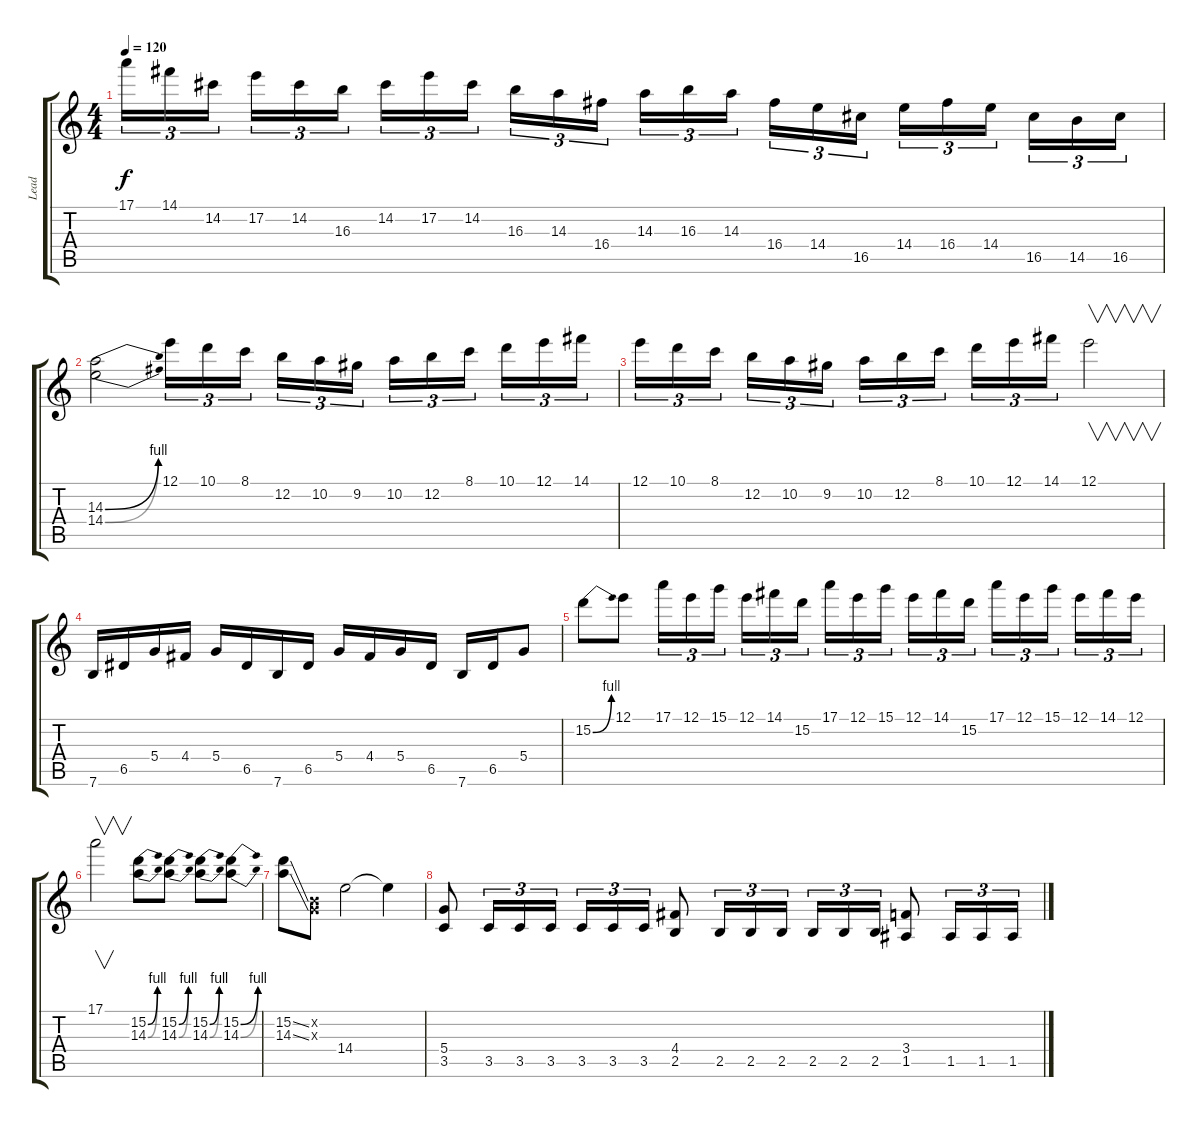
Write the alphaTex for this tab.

\track ("Lead" "Lead") {instrument distortionguitar}
\staff {score tabs}
\tuning (E4 B3 G3 D3 A2 E2) {hide}
\ts (4 4)
\tempo 120
\clef g2
\ks c
17.1.16{tu (3 2) dy f} 14.1.16{tu (3 2)} 14.2.16{tu (3 2)} 17.2.16{tu (3 2)} 14.2.16{tu (3 2)} 16.3.16{tu (3 2)} 14.2.16{tu (3 2)} 17.2.16{tu (3 2)} 14.2.16{tu (3 2)} 16.3.16{tu (3 2)} 14.3.16{tu (3 2)} 16.4.16{tu (3 2)} 14.3.16{tu (3 2)} 16.3.16{tu (3 2)} 14.3.16{tu (3 2)} 16.4.16{tu (3 2)} 14.4.16{tu (3 2)} 16.5.16{tu (3 2)} 14.4.16{tu (3 2)} 16.4.16{tu (3 2)} 14.4.16{tu (3 2)} 16.5.16{tu (3 2)} 14.5.16{tu (3 2)} 16.5.16{tu (3 2)} |
(14.3{be (bend 0 0 60 4)} 14.4{be (bend 0 0 60 4)}).2 12.1.16{tu (3 2)} 10.1.16{tu (3 2)} 8.1.16{tu (3 2)} 12.2.16{tu (3 2)} 10.2.16{tu (3 2)} 9.2.16{tu (3 2)} 10.2.16{tu (3 2)} 12.2.16{tu (3 2)} 8.1.16{tu (3 2)} 10.1.16{tu (3 2)} 12.1.16{tu (3 2)} 14.1.16{tu (3 2)} |
12.1.16{tu (3 2)} 10.1.16{tu (3 2)} 8.1.16{tu (3 2)} 12.2.16{tu (3 2)} 10.2.16{tu (3 2)} 9.2.16{tu (3 2)} 10.2.16{tu (3 2)} 12.2.16{tu (3 2)} 8.1.16{tu (3 2)} 10.1.16{tu (3 2)} 12.1.16{tu (3 2)} 14.1.16{tu (3 2)} 12.1.2{v} |
7.6.16 6.5.16 5.4.16 4.4.16 5.4.16 6.5.16 7.6.16 6.5.16 5.4.16 4.4.16 5.4.16 6.5.16 7.6.16 6.5.16 5.4.8 |
15.2{be (bend 0 0 60 4)}.8 12.1.8 17.1.16{tu (3 2)} 12.1.16{tu (3 2)} 15.1.16{tu (3 2)} 12.1.16{tu (3 2)} 14.1.16{tu (3 2)} 15.2.16{tu (3 2)} 17.1.16{tu (3 2)} 12.1.16{tu (3 2)} 15.1.16{tu (3 2)} 12.1.16{tu (3 2)} 14.1.16{tu (3 2)} 15.2.16{tu (3 2)} 17.1.16{tu (3 2)} 12.1.16{tu (3 2)} 15.1.16{tu (3 2)} 12.1.16{tu (3 2)} 14.1.16{tu (3 2)} 12.1.16{tu (3 2)} |
17.1.2{v} (15.2{be (bend 0 0 60 4)} 14.3{be (bend 0 0 60 4)}).8 (15.2{be (bend 0 0 60 4)} 14.3{be (bend 0 0 60 4)}).8 (15.2{be (bend 0 0 60 4)} 14.3{be (bend 0 0 60 4)}).8 (15.2{be (bend 0 0 60 4)} 14.3{be (bend 0 0 60 4)}).8 |
(15.2{ss} 14.3{ss}).8 (0.2{x} 0.3{x}).8 14.4.2 14.4{t}.4 |
(5.4 3.5).8 3.5.16{tu (3 2)} 3.5.16{tu (3 2)} 3.5.16{tu (3 2)} 3.5.16{tu (3 2)} 3.5.16{tu (3 2)} 3.5.16{tu (3 2)} (4.4 2.5).8 2.5.16{tu (3 2)} 2.5.16{tu (3 2)} 2.5.16{tu (3 2)} 2.5.16{tu (3 2)} 2.5.16{tu (3 2)} 2.5.16{tu (3 2)} (3.4 1.5).8 1.5.16{tu (3 2)} 1.5.16{tu (3 2)} 1.5.16{tu (3 2)}
